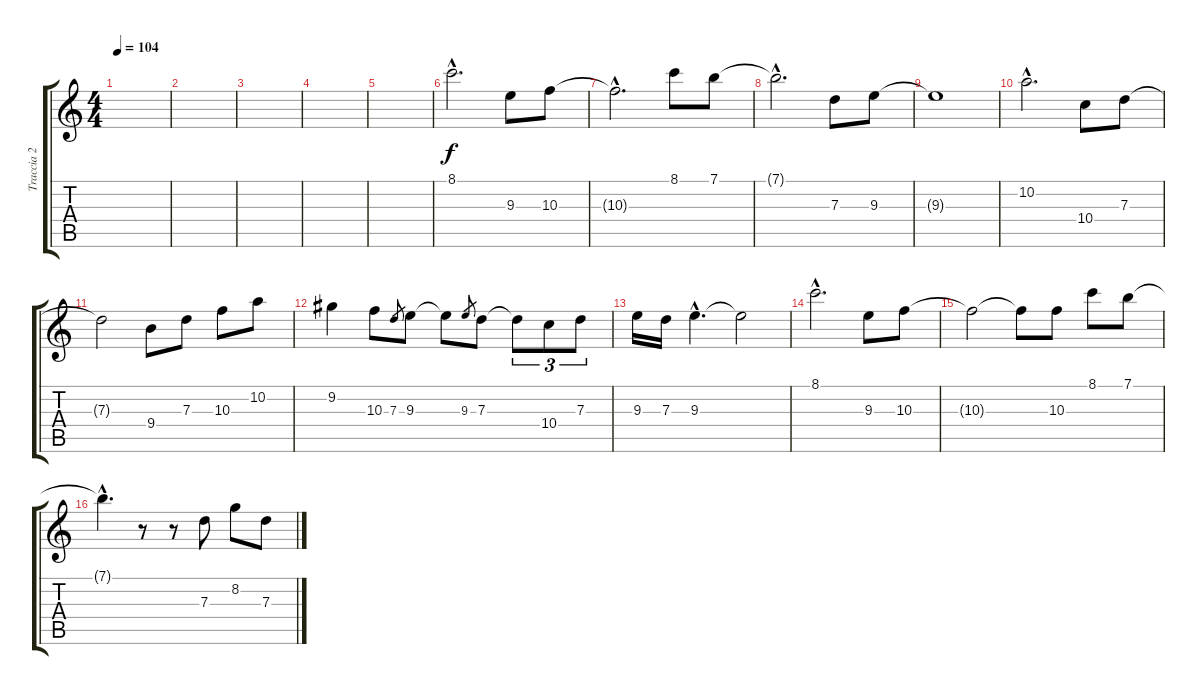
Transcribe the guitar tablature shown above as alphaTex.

\track ("Traccia 2" "Traccia 2") {instrument distortionguitar}
\staff {score tabs}
\tuning (E4 B3 G3 D3 A2 E2) {hide}
\ts (4 4)
\tempo 104
\clef g2
\ks c
|
|
|
|
|
8.1{hac}.2{d} 9.3.8 10.3.8 |
10.3{hac t}.2{d} 8.1.8 7.1.8 |
7.1{hac t}.2{d} 7.3.8 9.3.8 |
9.3{t}.1 |
10.2{hac}.2{d} 10.4.8 7.3.8 |
7.3{t}.2 9.4.8 7.3.8 10.3.8 10.2.8 |
9.2.4 10.3.8 7.3.8{gr} 9.3.8 9.3{t}.8 9.3.8{gr} 7.3.8 7.3{t}.8{tu (3 2)} 10.4.8{tu (3 2)} 7.3.8{tu (3 2)} |
9.3.16 7.3.16 9.3{hac}.4{d} 9.3{t}.2 |
8.1{hac}.2{d} 9.3.8 10.3.8 |
10.3{t}.2 10.3{t}.8 10.3.8 8.1.8 7.1.8 |
7.1{hac t}.4{d} r.8 r.8 7.3.8 8.2.8 7.3.8
